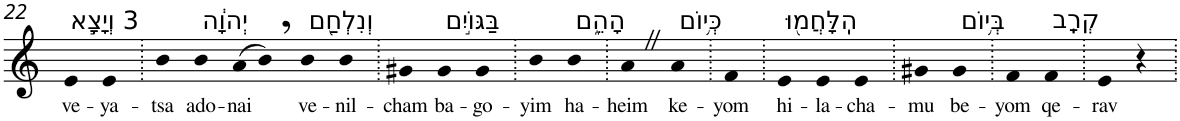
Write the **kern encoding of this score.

**kern	**text
*part1	*part1
*staff1	*staff1
*I"Piano	*
*I'Pno	*
!!LO:PB:g=z
*clefG2	*
*k[]	*
=22	=22
!LO:TX:a:t=3 וְיָצָ֣א	!
!	!LO:LY:b
4e	ve-
!	!LO:LY:b
4e	-ya-
=23.	=23.
!	!LO:LY:b
4b	-tsa
!LO:TX:a:t=יְהוָ֔ה	!
!	!LO:LY:b
4b	ado-
!	!LO:LY:b
(>8a	-nai
8b,)	.
!LO:TX:a:t=וְנִלְחַ֖ם	!
!	!LO:LY:b
4b	ve-
!	!LO:LY:b
4b	-nil-
=24.	=24.
!	!LO:LY:b
4g#X	-cham
!LO:TX:a:t=בַּגּוֹיִ֣ם	!
!	!LO:LY:b
4g#	ba-
!	!LO:LY:b
4g#	-go-
=25.	=25.
!	!LO:LY:b
4b	-yim
!LO:TX:a:t=הָהֵ֑ם	!
!	!LO:LY:b
4b	ha-
=26.	=26.
!	!LO:LY:b
4aZ	-heim
!LO:TX:a:t=כְּי֥וֹם	!
!	!LO:LY:b
4a	ke-
=27.	=27.
!	!LO:LY:b
4f	-yom
=28.	=28.
!LO:TX:a:t=הִֽלָּחֲמ֖וּ	!
!	!LO:LY:b
4e	hi-
!	!LO:LY:b
4e	-la-
!	!LO:LY:b
4e	-cha-
=29.	=29.
!	!LO:LY:b
4g#X	-mu
!LO:TX:a:t=בְּי֥וֹם	!
!	!LO:LY:b
4g#	be-
=30.	=30.
!	!LO:LY:b
4f	-yom
!LO:TX:a:t=קְרָֽב	!
!	!LO:LY:b
4f	qe-
=31.	=31.
!	!LO:LY:b
4e	-rav
4r	.
=.	=.
*-	*-
